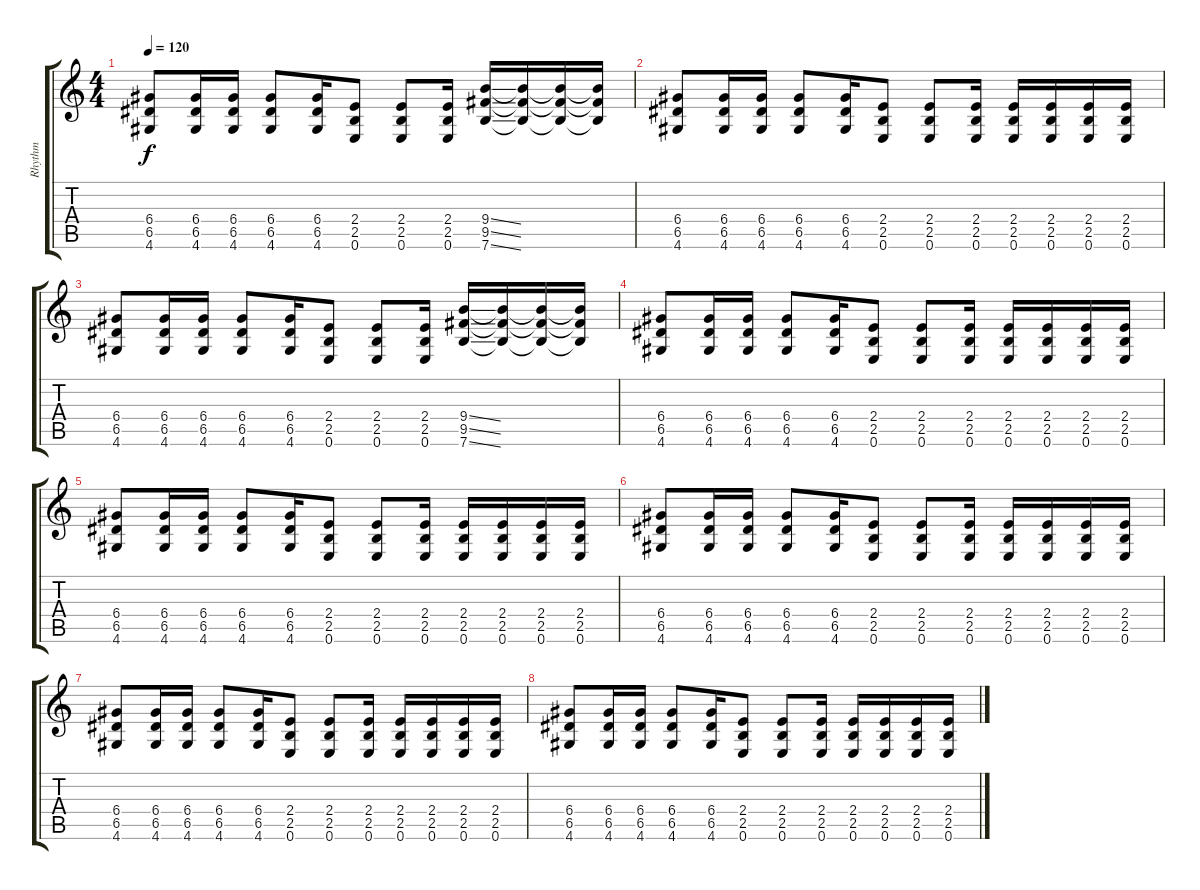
\track ("Rhythm" "Rhythm") {instrument distortionguitar}
\staff {score tabs}
\tuning (E4 B3 G3 D3 A2 E2) {hide}
\ts (4 4)
\tempo 120
\clef g2
\ks c
(6.4 6.5 4.6).8{dy f} (6.4 6.5 4.6).16 (6.4 6.5 4.6).16 (6.4 6.5 4.6).8 (6.4 6.5 4.6).16 (2.4 2.5 0.6).8 (2.4 2.5 0.6).8 (2.4 2.5 0.6).16 (9.4{ss} 9.5{ss} 7.6{ss}).16 (9.4{t} 9.5{t} 7.6{t}).16 (9.4{t} 9.5{t} 7.6{t}).16 (9.4{t} 9.5{t} 7.6{t}).16 |
(6.4 6.5 4.6).8 (6.4 6.5 4.6).16 (6.4 6.5 4.6).16 (6.4 6.5 4.6).8 (6.4 6.5 4.6).16 (2.4 2.5 0.6).8 (2.4 2.5 0.6).8 (2.4 2.5 0.6).16 (2.4 2.5 0.6).16 (2.4 2.5 0.6).16 (2.4 2.5 0.6).16 (2.4 2.5 0.6).16 |
(6.4 6.5 4.6).8 (6.4 6.5 4.6).16 (6.4 6.5 4.6).16 (6.4 6.5 4.6).8 (6.4 6.5 4.6).16 (2.4 2.5 0.6).8 (2.4 2.5 0.6).8 (2.4 2.5 0.6).16 (9.4{ss} 9.5{ss} 7.6{ss}).16 (9.4{t} 9.5{t} 7.6{t}).16 (9.4{t} 9.5{t} 7.6{t}).16 (9.4{t} 9.5{t} 7.6{t}).16 |
(6.4 6.5 4.6).8 (6.4 6.5 4.6).16 (6.4 6.5 4.6).16 (6.4 6.5 4.6).8 (6.4 6.5 4.6).16 (2.4 2.5 0.6).8 (2.4 2.5 0.6).8 (2.4 2.5 0.6).16 (2.4 2.5 0.6).16 (2.4 2.5 0.6).16 (2.4 2.5 0.6).16 (2.4 2.5 0.6).16 |
(6.4 6.5 4.6).8 (6.4 6.5 4.6).16 (6.4 6.5 4.6).16 (6.4 6.5 4.6).8 (6.4 6.5 4.6).16 (2.4 2.5 0.6).8 (2.4 2.5 0.6).8 (2.4 2.5 0.6).16 (2.4 2.5 0.6).16 (2.4 2.5 0.6).16 (2.4 2.5 0.6).16 (2.4 2.5 0.6).16 |
(6.4 6.5 4.6).8 (6.4 6.5 4.6).16 (6.4 6.5 4.6).16 (6.4 6.5 4.6).8 (6.4 6.5 4.6).16 (2.4 2.5 0.6).8 (2.4 2.5 0.6).8 (2.4 2.5 0.6).16 (2.4 2.5 0.6).16 (2.4 2.5 0.6).16 (2.4 2.5 0.6).16 (2.4 2.5 0.6).16 |
(6.4 6.5 4.6).8 (6.4 6.5 4.6).16 (6.4 6.5 4.6).16 (6.4 6.5 4.6).8 (6.4 6.5 4.6).16 (2.4 2.5 0.6).8 (2.4 2.5 0.6).8 (2.4 2.5 0.6).16 (2.4 2.5 0.6).16 (2.4 2.5 0.6).16 (2.4 2.5 0.6).16 (2.4 2.5 0.6).16 |
(6.4 6.5 4.6).8 (6.4 6.5 4.6).16 (6.4 6.5 4.6).16 (6.4 6.5 4.6).8 (6.4 6.5 4.6).16 (2.4 2.5 0.6).8 (2.4 2.5 0.6).8 (2.4 2.5 0.6).16 (2.4 2.5 0.6).16 (2.4 2.5 0.6).16 (2.4 2.5 0.6).16 (2.4 2.5 0.6).16
